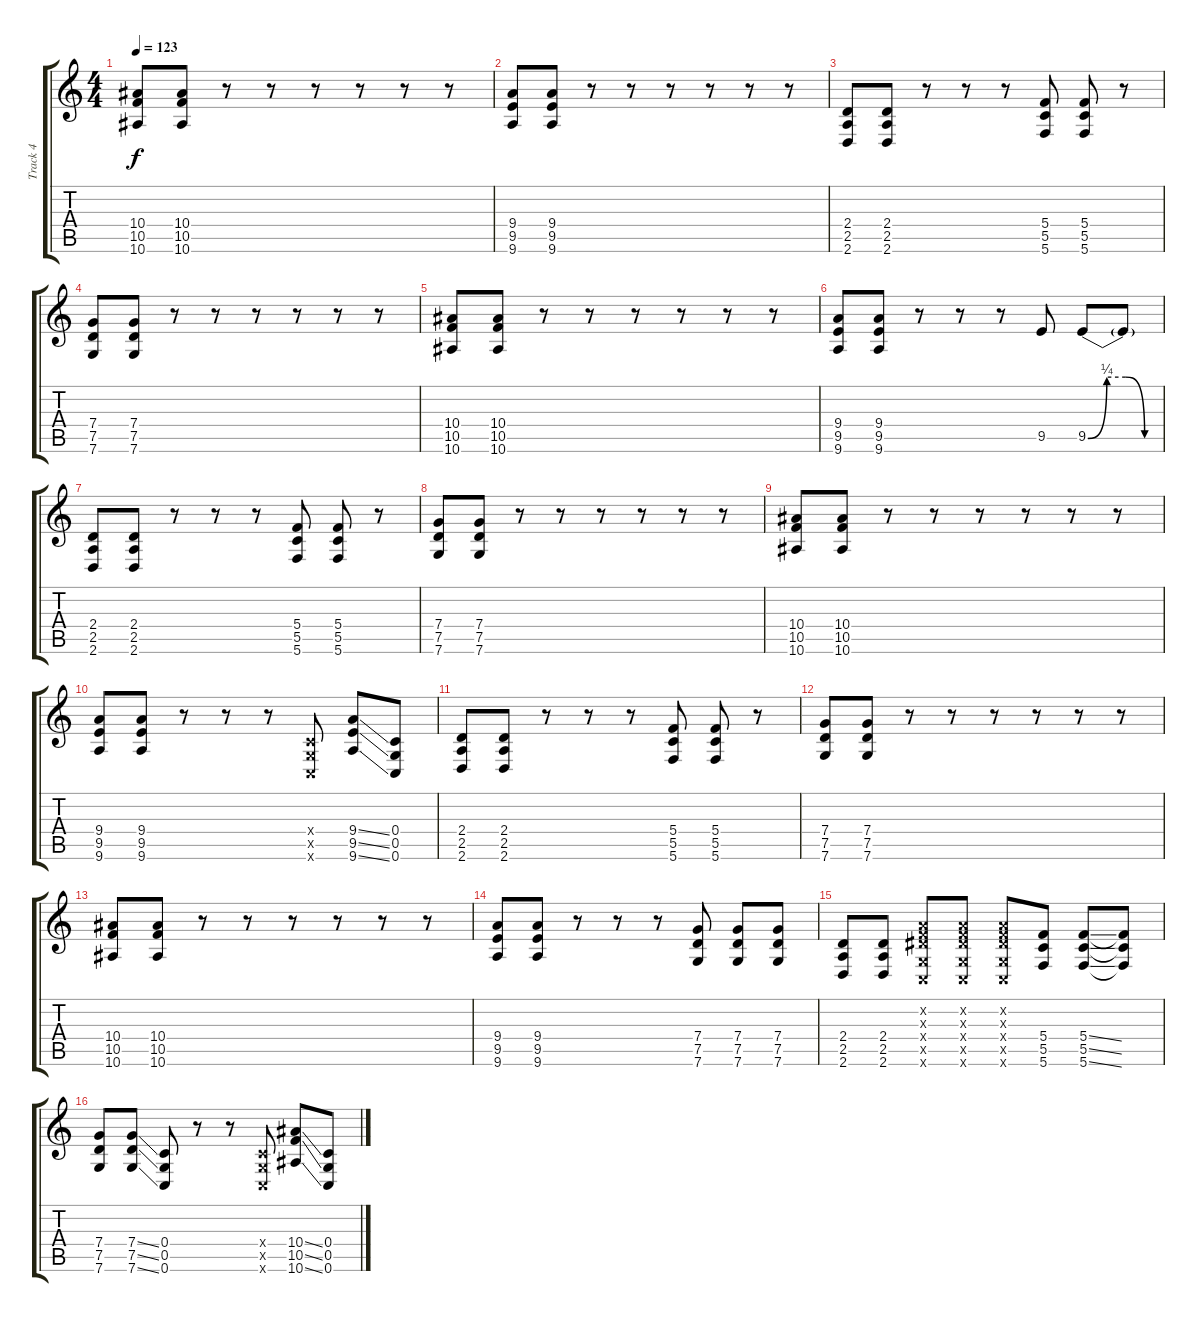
\track ("Track 4" "Track 4") {instrument distortionguitar}
\staff {score tabs}
\tuning (D4 A3 F3 C3 G2 C2) {hide}
\ts (4 4)
\tempo 123
\clef g2
\ks c
(10.4 10.5 10.6).8{dy f} (10.4 10.5 10.6).8 r.8 r.8 r.8 r.8 r.8 r.8 |
(9.4 9.5 9.6).8 (9.4 9.5 9.6).8 r.8 r.8 r.8 r.8 r.8 r.8 |
(2.4 2.5 2.6).8 (2.4 2.5 2.6).8 r.8 r.8 r.8 (5.4 5.5 5.6).8 (5.4 5.5 5.6).8 r.8 |
(7.4 7.5 7.6).8 (7.4 7.5 7.6).8 r.8 r.8 r.8 r.8 r.8 r.8 |
(10.4 10.5 10.6).8 (10.4 10.5 10.6).8 r.8 r.8 r.8 r.8 r.8 r.8 |
(9.4 9.5 9.6).8 (9.4 9.5 9.6).8 r.8 r.8 r.8 9.5.8 9.5{be (custom 0 0 15 1 30 1 45 0 60 0)}.8 9.5{t}.8 |
(2.4 2.5 2.6).8 (2.4 2.5 2.6).8 r.8 r.8 r.8 (5.4 5.5 5.6).8 (5.4 5.5 5.6).8 r.8 |
(7.4 7.5 7.6).8 (7.4 7.5 7.6).8 r.8 r.8 r.8 r.8 r.8 r.8 |
(10.4 10.5 10.6).8 (10.4 10.5 10.6).8 r.8 r.8 r.8 r.8 r.8 r.8 |
(9.4 9.5 9.6).8 (9.4 9.5 9.6).8 r.8 r.8 r.8 (0.4{x} 0.5{x} 0.6{x}).8 (9.4{ss} 9.5{ss} 9.6{ss}).8 (0.4 0.5 0.6).8 |
(2.4 2.5 2.6).8 (2.4 2.5 2.6).8 r.8 r.8 r.8 (5.4 5.5 5.6).8 (5.4 5.5 5.6).8 r.8 |
(7.4 7.5 7.6).8 (7.4 7.5 7.6).8 r.8 r.8 r.8 r.8 r.8 r.8 |
(10.4 10.5 10.6).8 (10.4 10.5 10.6).8 r.8 r.8 r.8 r.8 r.8 r.8 |
(9.4 9.5 9.6).8 (9.4 9.5 9.6).8 r.8 r.8 r.8 (7.4 7.5 7.6).8 (7.4 7.5 7.6).8 (7.4 7.5 7.6).8 |
(2.4 2.5 2.6).8 (2.4 2.5 2.6).8 (0.2{x} 0.3{x} 3.4{x} 0.5{x} 0.6{x}).8 (0.2{x} 0.3{x} 3.4{x} 0.5{x} 0.6{x}).8 (0.2{x} 0.3{x} 3.4{x} 0.5{x} 0.6{x}).8 (5.4 5.5 5.6).8 (5.4{ss} 5.5{ss} 5.6{ss}).8 (5.4{t} 5.5{t} 5.6{t}).8 |
(7.4 7.5 7.6).8 (7.4{ss} 7.5{ss} 7.6{ss}).8 (0.4 0.5 0.6).8 r.8 r.8 (0.4{x} 0.5{x} 0.6{x}).8 (10.4{ss} 10.5{ss} 10.6{ss}).8 (0.4 0.5 0.6).8
